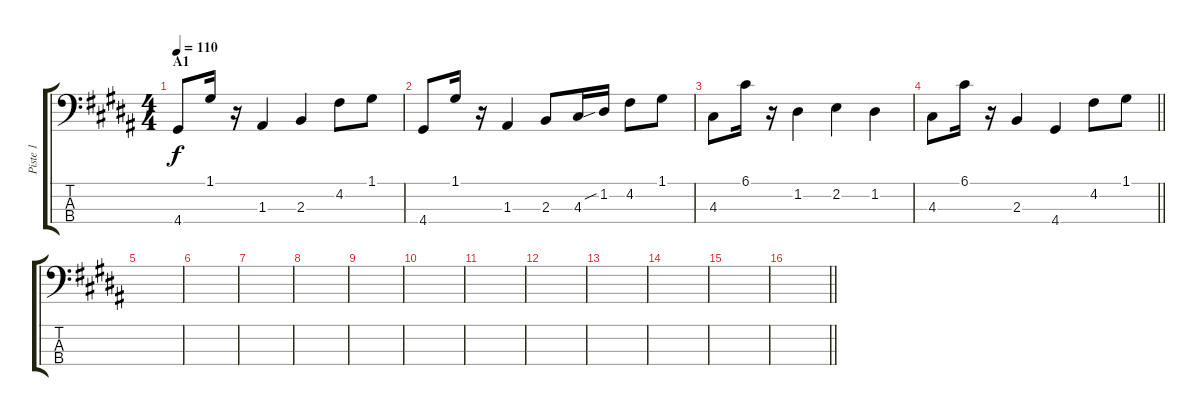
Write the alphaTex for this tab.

\track ("Piste 1" "Piste 1") {instrument electricbassfinger}
\staff {score tabs}
\tuning (G2 D2 A1 E1) {hide}
\ts (4 4)
\section ("" "A1")
\tempo 110
\clef f4
\ks b
4.4.8{dy f} 1.1.16 r.16 1.3.4 2.3.4 4.2.8 1.1.8 |
4.4.8 1.1.16 r.16 1.3.4 2.3.8 4.3.16 1.2{sib}.16 4.2.8 1.1.8 |
4.3.8 6.1.16 r.16 1.2.4 2.2.4 1.2.4 |
\barLineRight lightlight
4.3.8 6.1.16 r.16 2.3.4 4.4.4 4.2.8 1.1.8 |
|
|
|
|
|
|
|
|
|
|
|
\barLineRight lightlight
